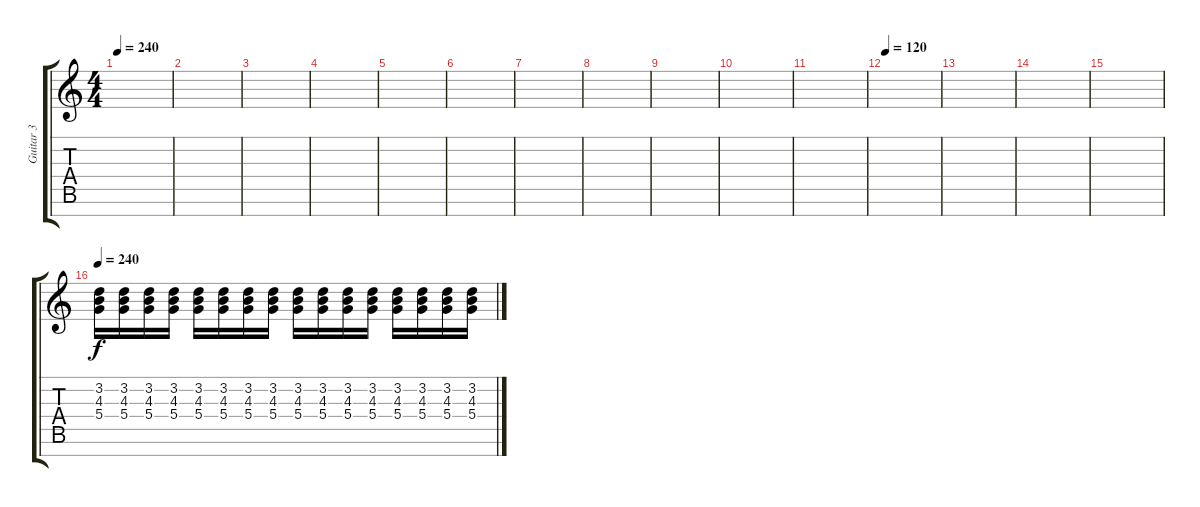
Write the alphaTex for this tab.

\track ("Guitar 3" "Guitar 3") {instrument overdrivenguitar}
\staff {score tabs}
\tuning (E4 B3 G3 D3 A2 E2 B1) {hide}
\ts (4 4)
\tempo 240
\clef g2
\ks c
|
|
|
|
|
|
|
|
|
|
|
\tempo 120
|
|
|
|
\tempo 240
(3.2 4.3 5.4).16 (3.2 4.3 5.4).16 (3.2 4.3 5.4).16 (3.2 4.3 5.4).16 (3.2 4.3 5.4).16 (3.2 4.3 5.4).16 (3.2 4.3 5.4).16 (3.2 4.3 5.4).16 (3.2 4.3 5.4).16 (3.2 4.3 5.4).16 (3.2 4.3 5.4).16 (3.2 4.3 5.4).16 (3.2 4.3 5.4).16 (3.2 4.3 5.4).16 (3.2 4.3 5.4).16 (3.2 4.3 5.4).16
